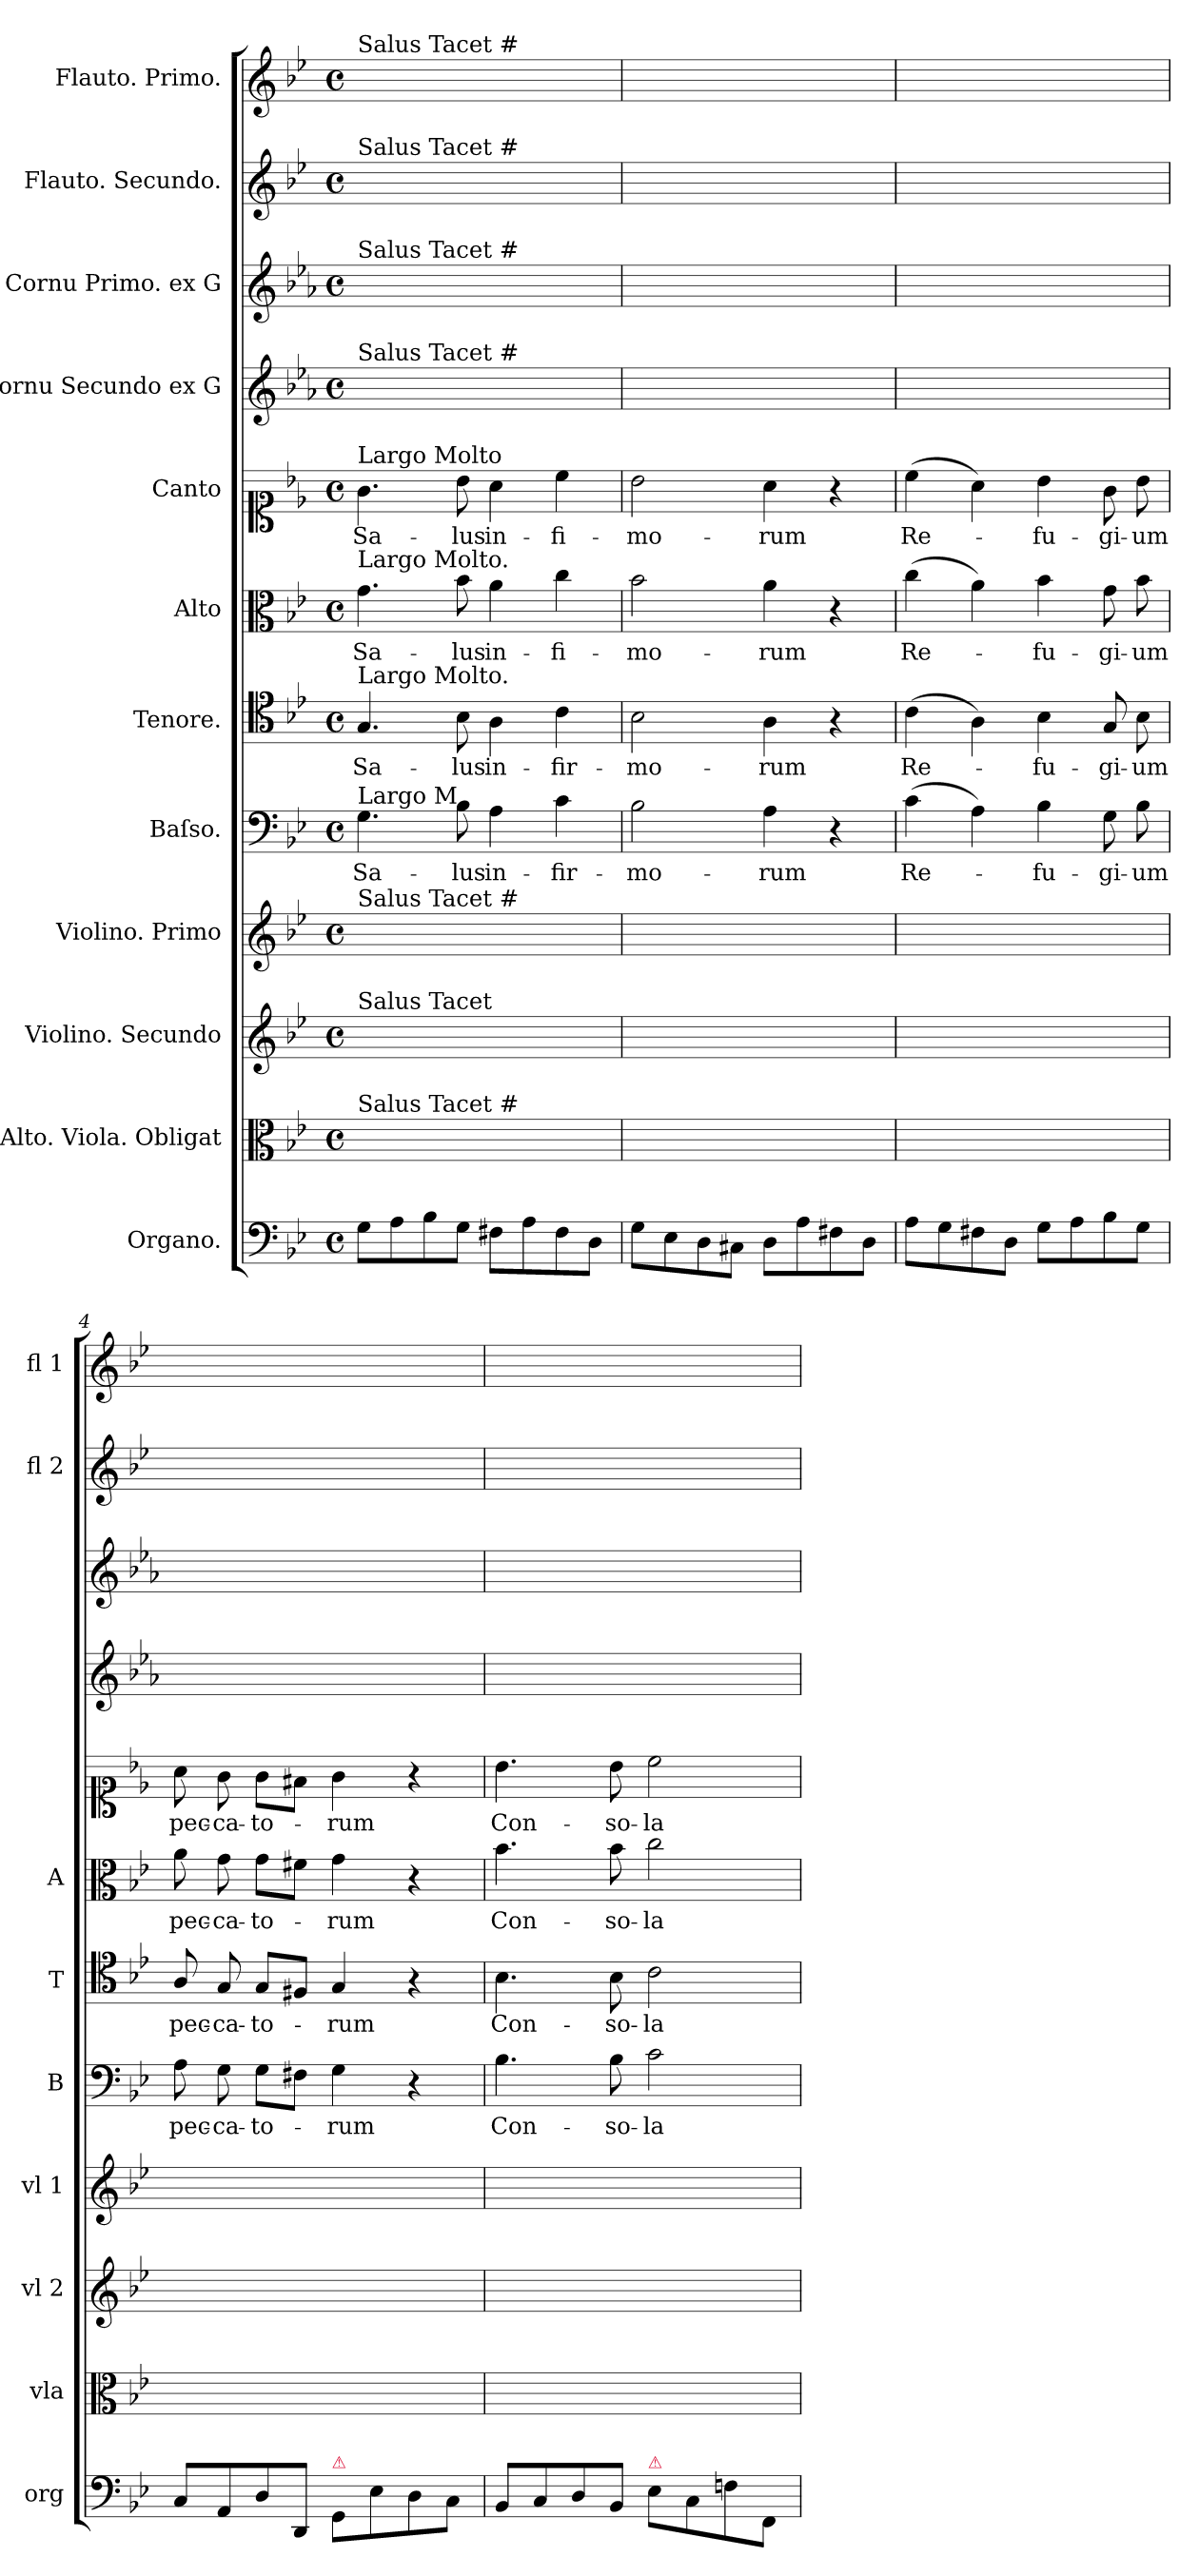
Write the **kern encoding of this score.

**kern	**kern	**kern	**kern	**kern	**text	**kern	**text	**kern	**text	**kern	**text	**kern	**kern	**kern	**kern
*part12	*part11	*part10	*part9	*part8	*part8	*part7	*part7	*part6	*part6	*part5	*part5	*part4	*part3	*part2	*part1
*staff12	*staff11	*staff10	*staff9	*staff8	*staff8	*staff7	*staff7	*staff6	*staff6	*staff5	*staff5	*staff4	*staff3	*staff2	*staff1
*I"Organo.	*I"Alto. Viola. Obligat	*I"Violino. Secundo	*I"Violino. Primo	*I"Baſso.	*	*I"Tenore.	*	*I"Alto	*	*I"Canto	*	*I"Cornu Secundo ex G	*I"Cornu Primo. ex G	*I"Flauto. Secundo.	*I"Flauto. Primo.
*I'org	*I'vla	*I'vl 2	*I'vl 1	*I'B	*	*I'T	*	*I'A	*	*	*	*	*	*I'fl 2	*I'fl 1
*clefF4	*clefC3	*clefG2	*clefG2	*clefF4	*	*clefC4	*	*clefC3	*	*clefC1	*	*clefG2	*clefG2	*clefG2	*clefG2
*	*	*	*	*	*	*	*	*	*	*	*	*ITrd3c5	*ITrd3c5	*	*
*k[b-e-]	*k[b-e-]	*k[b-e-]	*k[b-e-]	*k[b-e-]	*	*k[b-e-]	*	*k[b-e-]	*	*k[b-e-]	*	*k[b-e-]	*k[b-e-]	*k[b-e-]	*k[b-e-]
*g:	*g:	*g:	*g:	*g:	*	*g:	*	*g:	*	*g:	*	*g:	*g:	*g:	*g:
*M4/4	*M4/4	*M4/4	*M4/4	*M4/4	*	*M4/4	*	*M4/4	*	*M4/4	*	*M4/4	*M4/4	*M4/4	*M4/4
*met(c)	*met(c)	*met(c)	*met(c)	*met(c)	*	*met(c)	*	*met(c)	*	*met(c)	*	*met(c)	*met(c)	*met(c)	*met(c)
=1	=1	=1	=1	=1	=1	=1	=1	=1	=1	=1	=1	=1	=1	=1	=1
!	!	!	!	!	!	!	!	!	!	!	!	!	!	!	!LO:TX:a:t=Salus Tacet #
!	!	!	!	!	!	!	!	!	!	!	!	!	!	!LO:TX:a:t=Salus Tacet #	!
!	!	!	!	!	!	!	!	!	!	!	!	!	!LO:TX:a:t=Salus Tacet #	!	!
!	!	!	!	!	!	!	!	!	!	!	!	!LO:TX:a:t=Salus Tacet #	!	!	!
!	!	!	!	!	!	!	!	!	!	!LO:TX:a:t=Largo Molto	!	!	!	!	!
!	!	!	!	!	!	!	!	!LO:TX:a:t=Largo Molto.	!	!	!	!	!	!	!
!	!	!	!	!	!	!LO:TX:a:t=Largo Molto.	!	!	!	!	!	!	!	!	!
!	!	!	!	!LO:TX:a:t=Largo M	!	!	!	!	!	!	!	!	!	!	!
!	!	!	!LO:TX:a:t=Salus Tacet #	!	!	!	!	!	!	!	!	!	!	!	!
!	!	!LO:TX:a:t=Salus Tacet	!	!	!	!	!	!	!	!	!	!	!	!	!
!	!LO:TX:a:t=Salus Tacet #	!	!	!	!	!	!	!	!	!	!	!	!	!	!
8G\L	1ryy	1ryy	1ryy	4.G\	Sa-	4.G/	Sa-	4.g\	Sa-	4.g\	Sa-	1ryy	1ryy	1ryy	1ryy
8A\	.	.	.	.	.	.	.	.	.	.	.	.	.	.	.
8B-\	.	.	.	.	.	.	.	.	.	.	.	.	.	.	.
8G\J	.	.	.	8B-\	-lus	8B-\	-lus	8b-\	-lus	8b-\	-lus	.	.	.	.
8F#X\L	.	.	.	4A\	in-	4A\	in-	4a\	in-	4a\	in-	.	.	.	.
8A\	.	.	.	.	.	.	.	.	.	.	.	.	.	.	.
8F#\	.	.	.	4c\	-fir-	4c\	-fir-	4cc\	-fi-	4cc\	-fi-	.	.	.	.
8D\J	.	.	.	.	.	.	.	.	.	.	.	.	.	.	.
=2	=2	=2	=2	=2	=2	=2	=2	=2	=2	=2	=2	=2	=2	=2	=2
8G\L	1ryy	1ryy	1ryy	2B-\	-mo-	2B-\	-mo-	2b-\	-mo-	2b-\	-mo-	1ryy	1ryy	1ryy	1ryy
8E-\	.	.	.	.	.	.	.	.	.	.	.	.	.	.	.
8D\	.	.	.	.	.	.	.	.	.	.	.	.	.	.	.
8C#X\J	.	.	.	.	.	.	.	.	.	.	.	.	.	.	.
8D\L	.	.	.	4A\	-rum	4A\	-rum	4a\	-rum	4a\	-rum	.	.	.	.
8A\	.	.	.	.	.	.	.	.	.	.	.	.	.	.	.
8F#X\	.	.	.	4r	.	4r	.	4r	.	4r	.	.	.	.	.
8D\J	.	.	.	.	.	.	.	.	.	.	.	.	.	.	.
=3	=3	=3	=3	=3	=3	=3	=3	=3	=3	=3	=3	=3	=3	=3	=3
8A\L	1ryy	1ryy	1ryy	(4c\	Re-	(4c\	Re-	(4cc\	Re-	(4cc\	Re-	1ryy	1ryy	1ryy	1ryy
8G\	.	.	.	.	.	.	.	.	.	.	.	.	.	.	.
8F#X\	.	.	.	4A\)	.	4A\)	.	4a\)	.	4a\)	.	.	.	.	.
8D\J	.	.	.	.	.	.	.	.	.	.	.	.	.	.	.
8G\L	.	.	.	4B-\	-fu-	4B-\	-fu-	4b-\	-fu-	4b-\	-fu-	.	.	.	.
8A\	.	.	.	.	.	.	.	.	.	.	.	.	.	.	.
8B-\	.	.	.	8G\	-gi-	8G/	-gi-	8g\	-gi-	8g\	-gi-	.	.	.	.
8G\J	.	.	.	8B-\	-um	8B-\	-um	8b-\	-um	8b-\	-um	.	.	.	.
=4	=4	=4	=4	=4	=4	=4	=4	=4	=4	=4	=4	=4	=4	=4	=4
8C/L	1ryy	1ryy	1ryy	8A\	pec-	8A/	pec-	8a\	pec-	8a\	pec-	1ryy	1ryy	1ryy	1ryy
8AA/	.	.	.	8G\	-ca-	8G/	-ca-	8g\	-ca-	8g\	-ca-	.	.	.	.
8D/	.	.	.	8G\L	-to-	8G/L	-to-	8g\L	-to-	8g\L	-to-	.	.	.	.
8DD/J	.	.	.	8F#X\J	.	8F#X/J	.	8f#X\J	.	8f#X\J	.	.	.	.	.
!LO:TX:a:color=crimson:t=⚠	!	!	!	!	!	!	!	!	!	!	!	!	!	!	!
8GG/L	.	.	.	4G\	-rum	4G/	-rum	4g\	-rum	4g\	-rum	.	.	.	.
8E-\	.	.	.	.	.	.	.	.	.	.	.	.	.	.	.
8D\	.	.	.	4r	.	4r	.	4r	.	4r	.	.	.	.	.
8C\J	.	.	.	.	.	.	.	.	.	.	.	.	.	.	.
=5	=5	=5	=5	=5	=5	=5	=5	=5	=5	=5	=5	=5	=5	=5	=5
8BB-/L	1ryy	1ryy	1ryy	4.B-\	Con-	4.B-\	Con-	4.b-\	Con-	4.b-\	Con-	1ryy	1ryy	1ryy	1ryy
8C/	.	.	.	.	.	.	.	.	.	.	.	.	.	.	.
8D/	.	.	.	.	.	.	.	.	.	.	.	.	.	.	.
8BB-/J	.	.	.	8B-\	-so-	8B-\	-so-	8b-\	-so-	8b-\	-so-	.	.	.	.
!LO:TX:a:color=crimson:t=⚠	!	!	!	!	!	!	!	!	!	!	!	!	!	!	!
8E-\L	.	.	.	2c\	-la-	2c\	-la-	2cc\	-la-	2cc\	-la-	.	.	.	.
8C\	.	.	.	.	.	.	.	.	.	.	.	.	.	.	.
8Fn\	.	.	.	.	.	.	.	.	.	.	.	.	.	.	.
8FF/J	.	.	.	.	.	.	.	.	.	.	.	.	.	.	.
=	=	=	=	=	=	=	=	=	=	=	=	=	=	=	=
*-	*-	*-	*-	*-	*-	*-	*-	*-	*-	*-	*-	*-	*-	*-	*-
